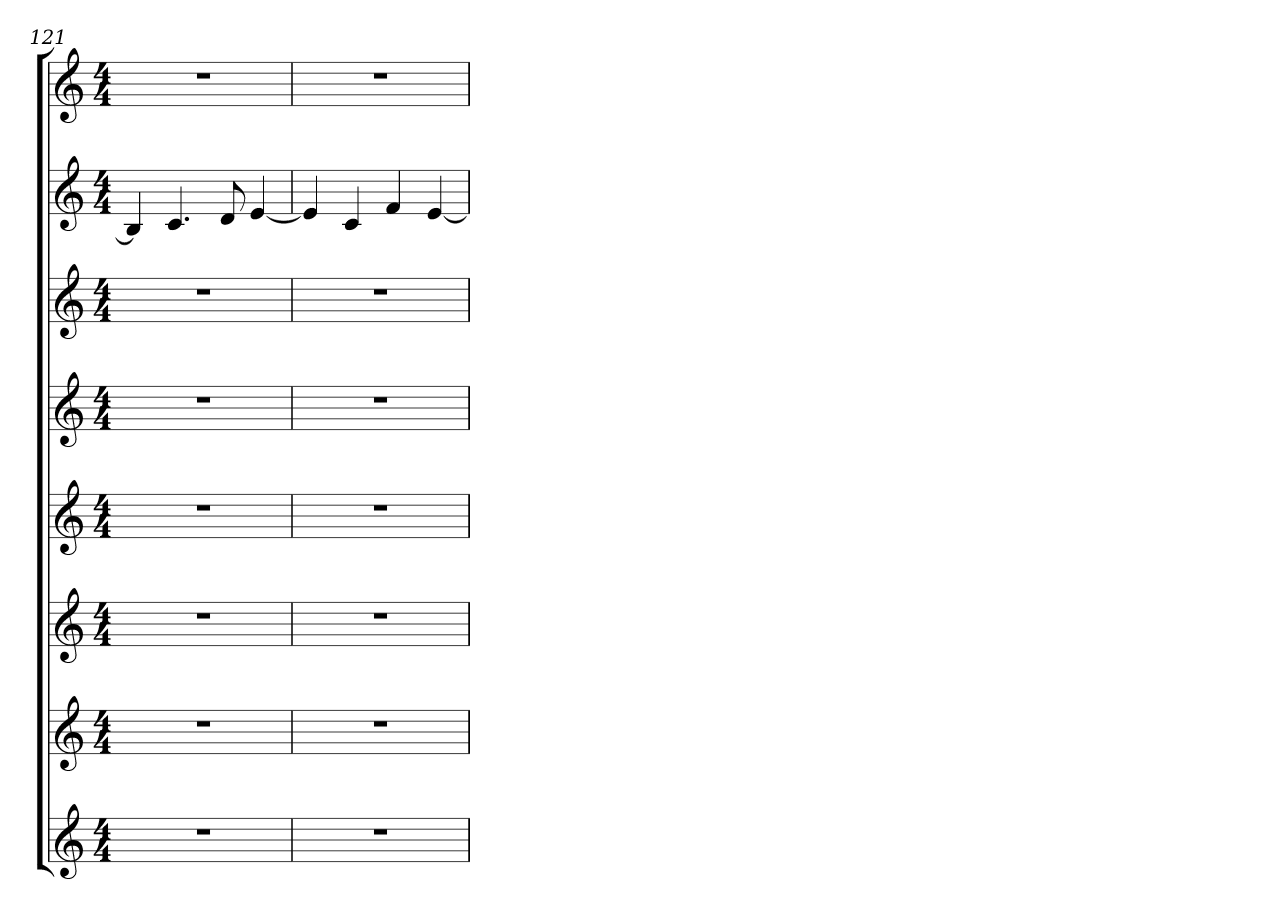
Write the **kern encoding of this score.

**kern	**kern	**kern	**kern	**kern	**kern	**kern	**kern
*part8	*part7	*part6	*part5	*part4	*part3	*part2	*part1
*staff8	*staff7	*staff6	*staff5	*staff4	*staff3	*staff2	*staff1
*clefG2	*clefG2	*clefG2	*clefG2	*clefG2	*clefG2	*clefG2	*clefG2
*k[]	*k[]	*k[]	*k[]	*k[]	*k[]	*k[]	*k[]
*M4/4	*M4/4	*M4/4	*M4/4	*M4/4	*M4/4	*M4/4	*M4/4
=121	=121	=121	=121	=121	=121	=121	=121
1r	1r	1r	1r	1r	1r	4B/]	1r
.	.	.	.	.	.	4.c/	.
.	.	.	.	.	.	8d/	.
.	.	.	.	.	.	[4e/	.
=122	=122	=122	=122	=122	=122	=122	=122
1r	1r	1r	1r	1r	1r	4e/]	1r
.	.	.	.	.	.	4c/	.
.	.	.	.	.	.	4f/	.
.	.	.	.	.	.	[4e/	.
=	=	=	=	=	=	=	=
*-	*-	*-	*-	*-	*-	*-	*-
